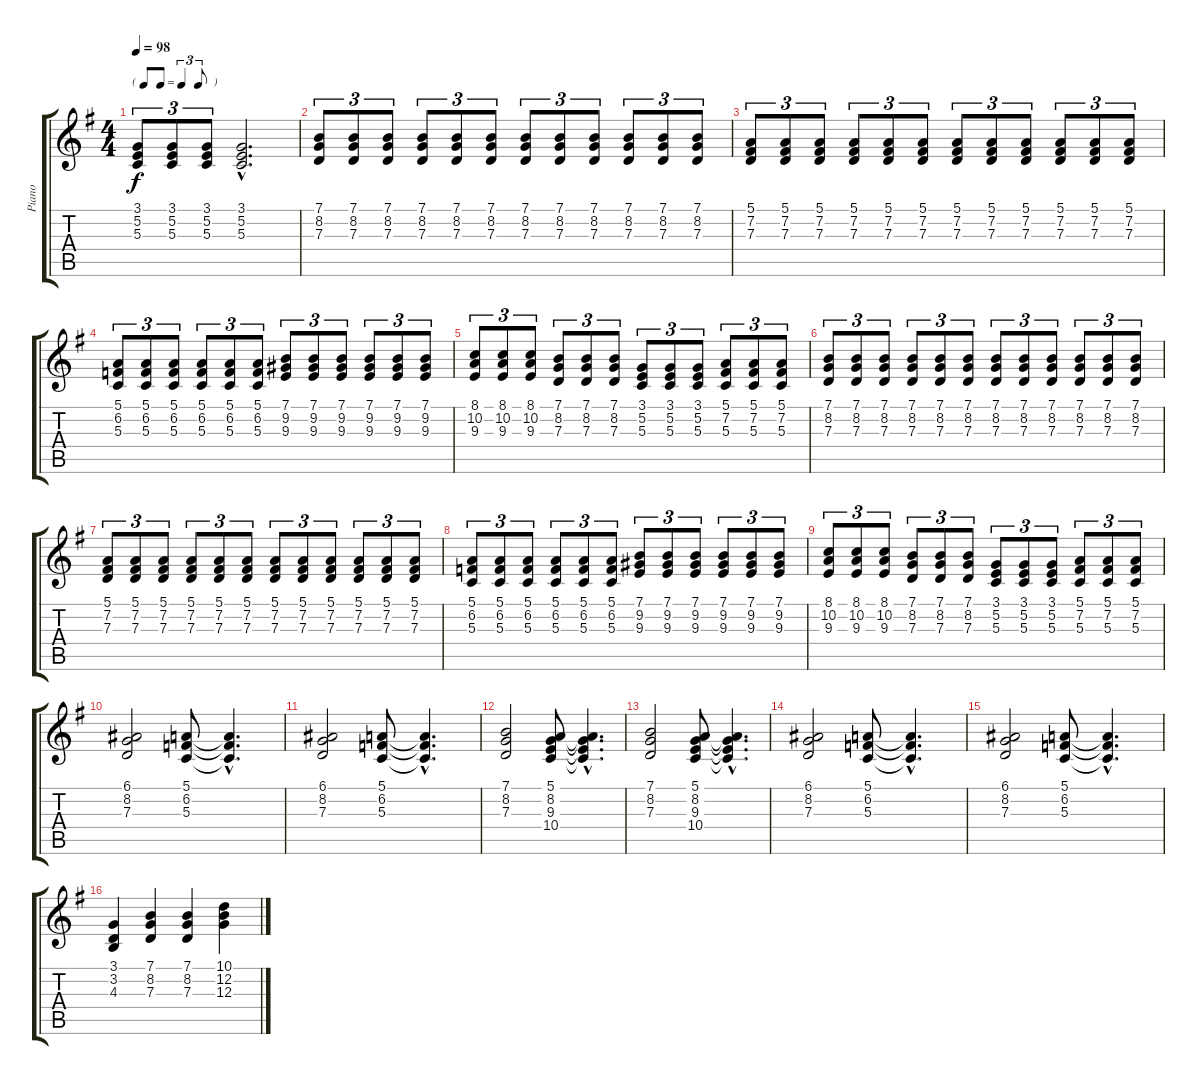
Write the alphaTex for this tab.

\track ("Piano" "Piano") {instrument electricpiano1}
\staff {score tabs}
\tuning (E4 B3 G3 D3 A2 E2) {hide}
\ts (4 4)
\tf triplet8th
\tempo 98
\clef g2
\ks g
(3.1 5.2 5.3).8{tu (3 2) dy f} (3.1 5.2 5.3).8{tu (3 2)} (3.1 5.2 5.3).8{tu (3 2)} (3.1{hac} 5.2{hac} 5.3{hac}).2{d} |
(7.1 8.2 7.3).8{tu (3 2)} (7.1 8.2 7.3).8{tu (3 2)} (7.1 8.2 7.3).8{tu (3 2)} (7.1 8.2 7.3).8{tu (3 2)} (7.1 8.2 7.3).8{tu (3 2)} (7.1 8.2 7.3).8{tu (3 2)} (7.1 8.2 7.3).8{tu (3 2)} (7.1 8.2 7.3).8{tu (3 2)} (7.1 8.2 7.3).8{tu (3 2)} (7.1 8.2 7.3).8{tu (3 2)} (7.1 8.2 7.3).8{tu (3 2)} (7.1 8.2 7.3).8{tu (3 2)} |
(5.1 7.2 7.3).8{tu (3 2)} (5.1 7.2 7.3).8{tu (3 2)} (5.1 7.2 7.3).8{tu (3 2)} (5.1 7.2 7.3).8{tu (3 2)} (5.1 7.2 7.3).8{tu (3 2)} (5.1 7.2 7.3).8{tu (3 2)} (5.1 7.2 7.3).8{tu (3 2)} (5.1 7.2 7.3).8{tu (3 2)} (5.1 7.2 7.3).8{tu (3 2)} (5.1 7.2 7.3).8{tu (3 2)} (5.1 7.2 7.3).8{tu (3 2)} (5.1 7.2 7.3).8{tu (3 2)} |
(5.1 6.2 5.3).8{tu (3 2)} (5.1 6.2 5.3).8{tu (3 2)} (5.1 6.2 5.3).8{tu (3 2)} (5.1 6.2 5.3).8{tu (3 2)} (5.1 6.2 5.3).8{tu (3 2)} (5.1 6.2 5.3).8{tu (3 2)} (7.1 9.2 9.3).8{tu (3 2)} (7.1 9.2 9.3).8{tu (3 2)} (7.1 9.2 9.3).8{tu (3 2)} (7.1 9.2 9.3).8{tu (3 2)} (7.1 9.2 9.3).8{tu (3 2)} (7.1 9.2 9.3).8{tu (3 2)} |
(8.1 10.2 9.3).8{tu (3 2)} (8.1 10.2 9.3).8{tu (3 2)} (8.1 10.2 9.3).8{tu (3 2)} (7.1 8.2 7.3).8{tu (3 2)} (7.1 8.2 7.3).8{tu (3 2)} (7.1 8.2 7.3).8{tu (3 2)} (3.1 5.2 5.3).8{tu (3 2)} (3.1 5.2 5.3).8{tu (3 2)} (3.1 5.2 5.3).8{tu (3 2)} (5.1 7.2 5.3).8{tu (3 2)} (5.1 7.2 5.3).8{tu (3 2)} (5.1 7.2 5.3).8{tu (3 2)} |
(7.1 8.2 7.3).8{tu (3 2)} (7.1 8.2 7.3).8{tu (3 2)} (7.1 8.2 7.3).8{tu (3 2)} (7.1 8.2 7.3).8{tu (3 2)} (7.1 8.2 7.3).8{tu (3 2)} (7.1 8.2 7.3).8{tu (3 2)} (7.1 8.2 7.3).8{tu (3 2)} (7.1 8.2 7.3).8{tu (3 2)} (7.1 8.2 7.3).8{tu (3 2)} (7.1 8.2 7.3).8{tu (3 2)} (7.1 8.2 7.3).8{tu (3 2)} (7.1 8.2 7.3).8{tu (3 2)} |
(5.1 7.2 7.3).8{tu (3 2)} (5.1 7.2 7.3).8{tu (3 2)} (5.1 7.2 7.3).8{tu (3 2)} (5.1 7.2 7.3).8{tu (3 2)} (5.1 7.2 7.3).8{tu (3 2)} (5.1 7.2 7.3).8{tu (3 2)} (5.1 7.2 7.3).8{tu (3 2)} (5.1 7.2 7.3).8{tu (3 2)} (5.1 7.2 7.3).8{tu (3 2)} (5.1 7.2 7.3).8{tu (3 2)} (5.1 7.2 7.3).8{tu (3 2)} (5.1 7.2 7.3).8{tu (3 2)} |
(5.1 6.2 5.3).8{tu (3 2)} (5.1 6.2 5.3).8{tu (3 2)} (5.1 6.2 5.3).8{tu (3 2)} (5.1 6.2 5.3).8{tu (3 2)} (5.1 6.2 5.3).8{tu (3 2)} (5.1 6.2 5.3).8{tu (3 2)} (7.1 9.2 9.3).8{tu (3 2)} (7.1 9.2 9.3).8{tu (3 2)} (7.1 9.2 9.3).8{tu (3 2)} (7.1 9.2 9.3).8{tu (3 2)} (7.1 9.2 9.3).8{tu (3 2)} (7.1 9.2 9.3).8{tu (3 2)} |
(8.1 10.2 9.3).8{tu (3 2)} (8.1 10.2 9.3).8{tu (3 2)} (8.1 10.2 9.3).8{tu (3 2)} (7.1 8.2 7.3).8{tu (3 2)} (7.1 8.2 7.3).8{tu (3 2)} (7.1 8.2 7.3).8{tu (3 2)} (3.1 5.2 5.3).8{tu (3 2)} (3.1 5.2 5.3).8{tu (3 2)} (3.1 5.2 5.3).8{tu (3 2)} (5.1 7.2 5.3).8{tu (3 2)} (5.1 7.2 5.3).8{tu (3 2)} (5.1 7.2 5.3).8{tu (3 2)} |
(6.1 8.2 7.3).2 (5.1 6.2 5.3).8 (5.1{hac t} 6.2{hac t} 5.3{hac t}).4{d} |
(6.1 8.2 7.3).2 (5.1 6.2 5.3).8 (5.1{hac t} 6.2{hac t} 5.3{hac t}).4{d} |
(7.1 8.2 7.3).2 (5.1 8.2 9.3 10.4).8 (5.1{hac t} 8.2{hac t} 9.3{hac t} 10.4{hac t}).4{d} |
(7.1 8.2 7.3).2 (5.1 8.2 9.3 10.4).8 (5.1{hac t} 8.2{hac t} 9.3{hac t} 10.4{hac t}).4{d} |
(6.1 8.2 7.3).2 (5.1 6.2 5.3).8 (5.1{hac t} 6.2{hac t} 5.3{hac t}).4{d} |
(6.1 8.2 7.3).2 (5.1 6.2 5.3).8 (5.1{hac t} 6.2{hac t} 5.3{hac t}).4{d} |
(3.1 3.2 4.3).4 (7.1 8.2 7.3).4 (7.1 8.2 7.3).4 (10.1 12.2 12.3).4
